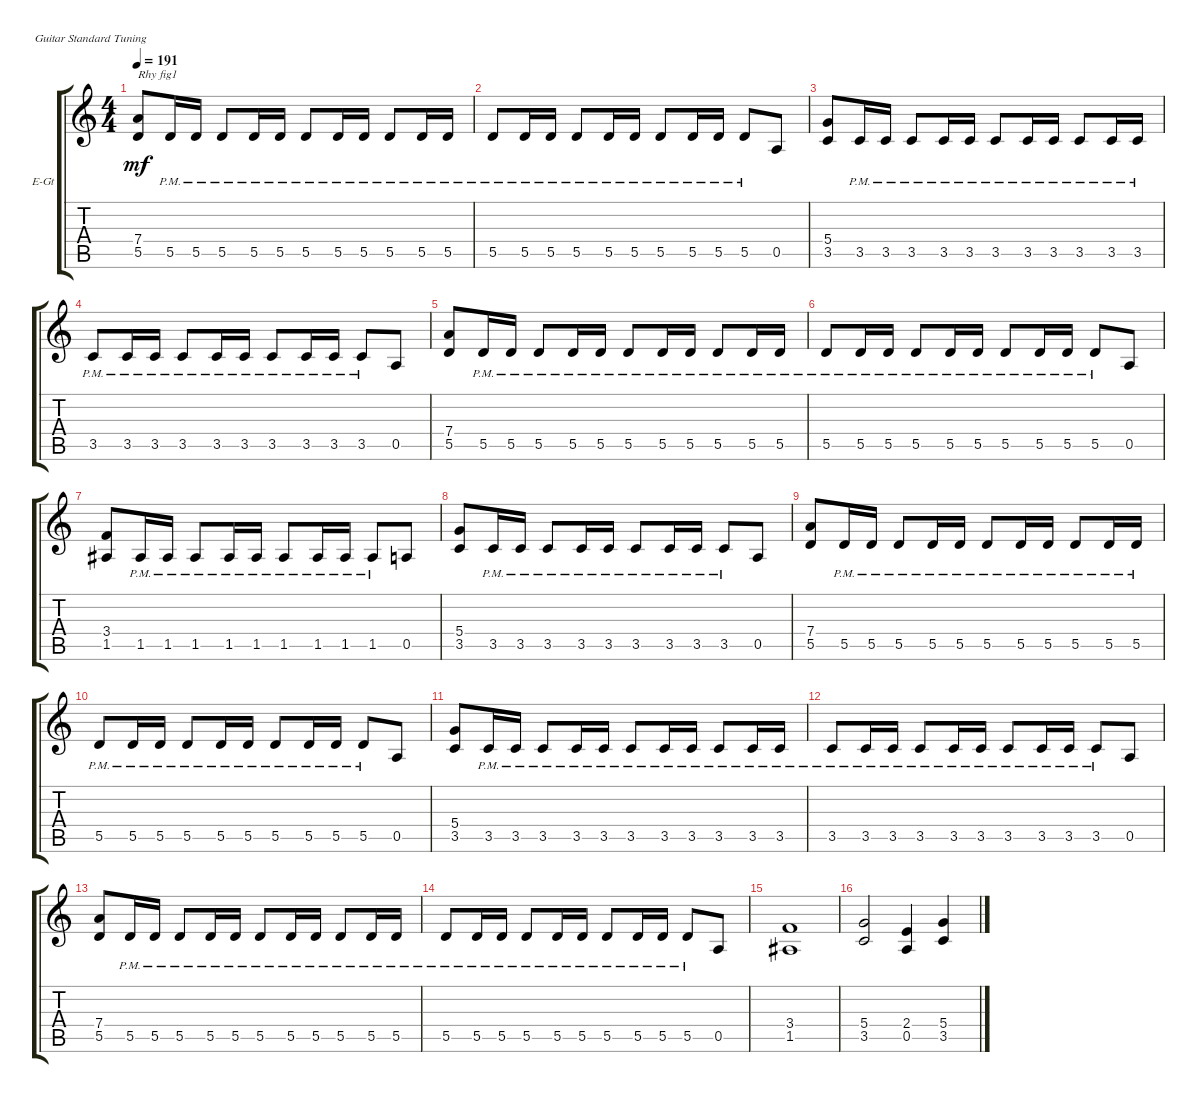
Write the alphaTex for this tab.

\defaultSystemsLayout 4
\bracketExtendMode groupsimilarinstruments
\firstSystemTrackNameOrientation horizontal
\otherSystemsTrackNameOrientation horizontal
\track ("Electric Guitar" "E-Gt") {instrument distortionguitar}
\staff {score tabs}
\tuning (E4 B3 G3 D3 A2 E2)
\ts (4 4)
\tempo 191
\clef g2
\ks c
(5.5 7.4).8{txt "Rhy fig1" dy mf} 5.5{pm}.16 5.5{pm}.16 5.5{pm}.8 5.5{pm}.16 5.5{pm}.16 5.5{pm}.8 5.5{pm}.16 5.5{pm}.16 5.5{pm}.8 5.5{pm}.16 5.5{pm}.16 |
5.5{pm}.8 5.5{pm}.16 5.5{pm}.16 5.5{pm}.8 5.5{pm}.16 5.5{pm}.16 5.5{pm}.8 5.5{pm}.16 5.5{pm}.16 5.5{pm}.8 0.5.8 |
(3.5 5.4).8 3.5{pm}.16 3.5{pm}.16 3.5{pm}.8 3.5{pm}.16 3.5{pm}.16 3.5{pm}.8 3.5{pm}.16 3.5{pm}.16 3.5{pm}.8 3.5{pm}.16 3.5{pm}.16 |
3.5{pm}.8 3.5{pm}.16 3.5{pm}.16 3.5{pm}.8 3.5{pm}.16 3.5{pm}.16 3.5{pm}.8 3.5{pm}.16 3.5{pm}.16 3.5{pm}.8 0.5.8 |
(5.5 7.4).8 5.5{pm}.16 5.5{pm}.16 5.5{pm}.8 5.5{pm}.16 5.5{pm}.16 5.5{pm}.8 5.5{pm}.16 5.5{pm}.16 5.5{pm}.8 5.5{pm}.16 5.5{pm}.16 |
5.5{pm}.8 5.5{pm}.16 5.5{pm}.16 5.5{pm}.8 5.5{pm}.16 5.5{pm}.16 5.5{pm}.8 5.5{pm}.16 5.5{pm}.16 5.5{pm}.8 0.5.8 |
(1.5 3.4).8 1.5{pm}.16 1.5{pm}.16 1.5{pm}.8 1.5{pm}.16 1.5{pm}.16 1.5{pm}.8 1.5{pm}.16 1.5{pm}.16 1.5{pm}.8 0.5.8 |
(3.5 5.4).8 3.5{pm}.16 3.5{pm}.16 3.5{pm}.8 3.5{pm}.16 3.5{pm}.16 3.5{pm}.8 3.5{pm}.16 3.5{pm}.16 3.5{pm}.8 0.5.8 |
(5.5 7.4).8 5.5{pm}.16 5.5{pm}.16 5.5{pm}.8 5.5{pm}.16 5.5{pm}.16 5.5{pm}.8 5.5{pm}.16 5.5{pm}.16 5.5{pm}.8 5.5{pm}.16 5.5{pm}.16 |
5.5{pm}.8 5.5{pm}.16 5.5{pm}.16 5.5{pm}.8 5.5{pm}.16 5.5{pm}.16 5.5{pm}.8 5.5{pm}.16 5.5{pm}.16 5.5{pm}.8 0.5.8 |
(3.5 5.4).8 3.5{pm}.16 3.5{pm}.16 3.5{pm}.8 3.5{pm}.16 3.5{pm}.16 3.5{pm}.8 3.5{pm}.16 3.5{pm}.16 3.5{pm}.8 3.5{pm}.16 3.5{pm}.16 |
3.5{pm}.8 3.5{pm}.16 3.5{pm}.16 3.5{pm}.8 3.5{pm}.16 3.5{pm}.16 3.5{pm}.8 3.5{pm}.16 3.5{pm}.16 3.5{pm}.8 0.5.8 |
(5.5 7.4).8 5.5{pm}.16 5.5{pm}.16 5.5{pm}.8 5.5{pm}.16 5.5{pm}.16 5.5{pm}.8 5.5{pm}.16 5.5{pm}.16 5.5{pm}.8 5.5{pm}.16 5.5{pm}.16 |
5.5{pm}.8 5.5{pm}.16 5.5{pm}.16 5.5{pm}.8 5.5{pm}.16 5.5{pm}.16 5.5{pm}.8 5.5{pm}.16 5.5{pm}.16 5.5{pm}.8 0.5.8 |
(1.5 3.4).1 |
(3.5 5.4).2 (0.5 2.4).4 (3.5 5.4).4
